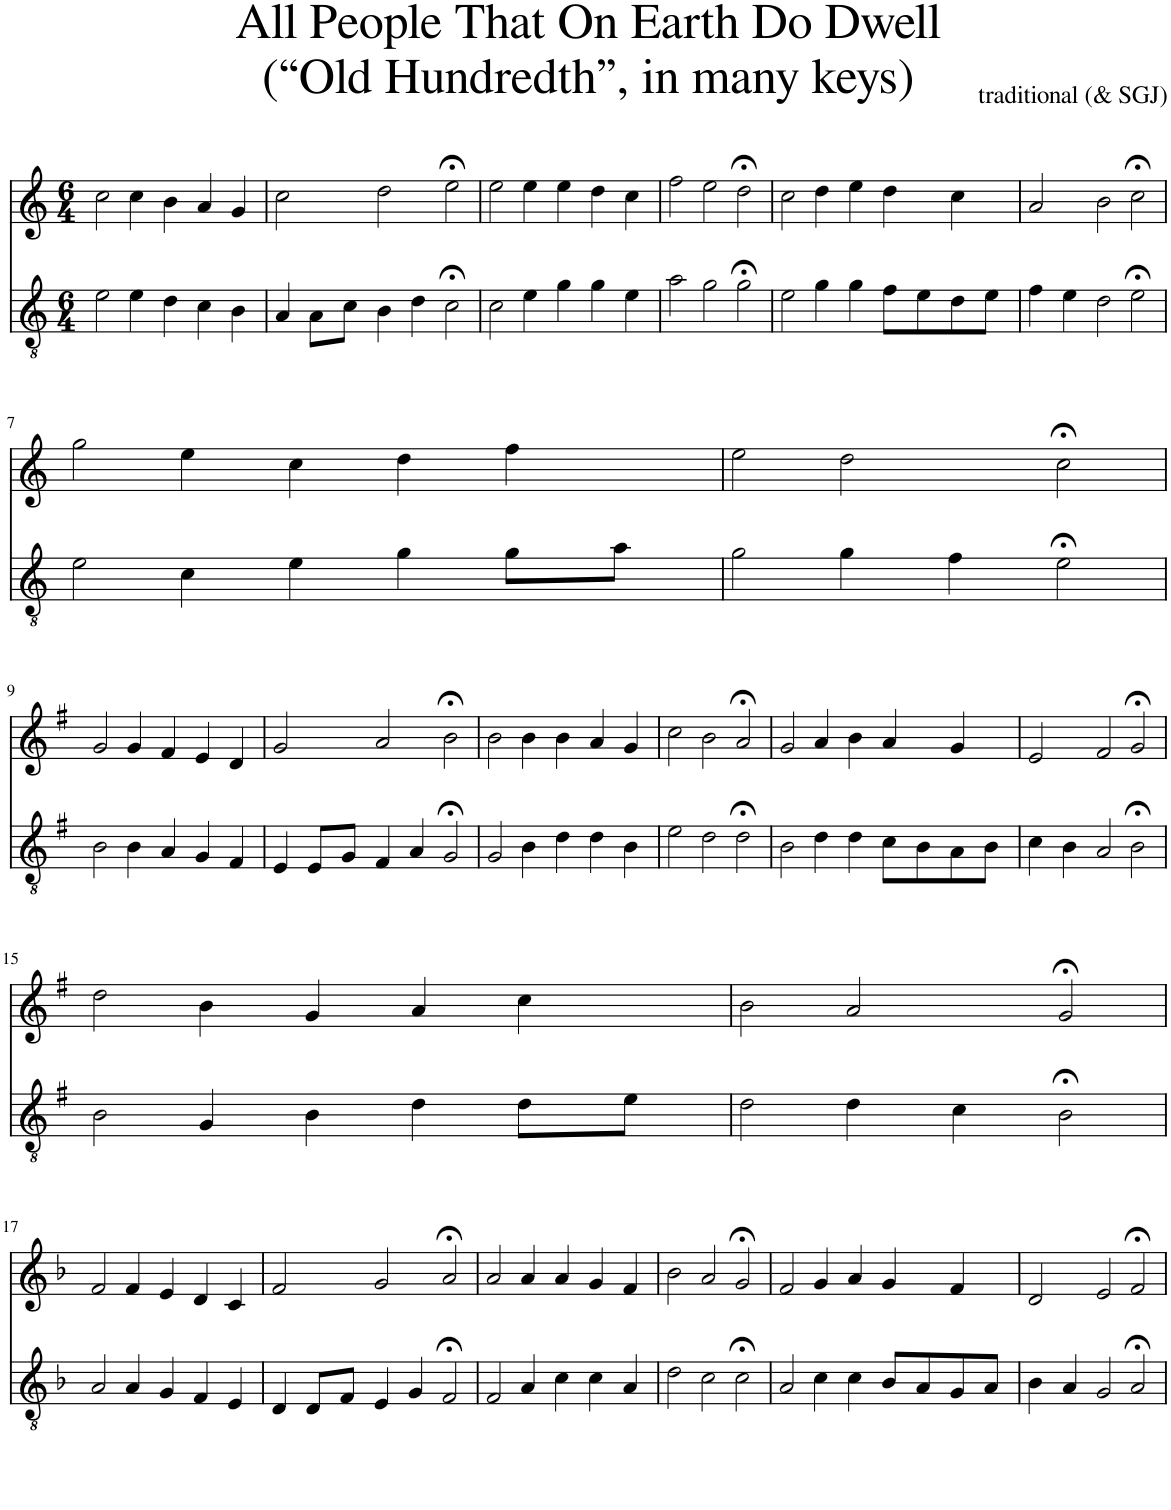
**kern	**kern
*part1	*part1
*staff2	*staff1
*I"Piano	*
*I'Pno.	*
*clefGv2	*clefG2
*k[]	*k[]
*M6/4	*M6/4
=1	=1
2e\	2cc\
4e\	4cc\
4d\	4b\
4c\	4a/
4B\	4g/
=2	=2
4A/	2cc\
8A\L	.
8c\J	.
4B\	2dd\
4d\	.
2c;<\	2ee;<\
=3	=3
2c\	2ee\
4e\	4ee\
4g\	4ee\
4g\	4dd\
4e\	4cc\
=4	=4
2a\	2ff\
2g\	2ee\
2g;<\	2dd;<\
=5	=5
2e\	2cc\
4g\	4dd\
4g\	4ee\
8f\L	4dd\
8e\	.
8d\	4cc\
8e\J	.
=6	=6
4f\	2a/
4e\	.
2d\	2b\
2e;<\	2cc;<\
!!LO:LB:g=z
=7	=7
2e\	2gg\
4c\	4ee\
4e\	4cc\
4g\	4dd\
8g\L	4ff\
8a\J	.
=8	=8
2g\	2ee\
4g\	2dd\
4f\	.
2e;<\	2cc;<\
!!LO:LB:g=z
=9	=9
*k[f#]	*k[f#]
2B\	2g/
4B\	4g/
4A/	4f#/
4G/	4e/
4F#/	4d/
=10	=10
4E/	2g/
8E/L	.
8G/J	.
4F#/	2a/
4A/	.
2G;</	2b;<\
=11	=11
2G/	2b\
4B\	4b\
4d\	4b\
4d\	4a/
4B\	4g/
=12	=12
2e\	2cc\
2d\	2b\
2d;<\	2a;</
=13	=13
2B\	2g/
4d\	4a/
4d\	4b\
8c\L	4a/
8B\	.
8A\	4g/
8B\J	.
=14	=14
4c\	2e/
4B\	.
2A/	2f#/
2B;<\	2g;</
!!LO:LB:g=z
=15	=15
2B\	2dd\
4G/	4b\
4B\	4g/
4d\	4a/
8d\L	4cc\
8e\J	.
=16	=16
2d\	2b\
4d\	2a/
4c\	.
2B;<\	2g;</
!!LO:LB:g=z
=17	=17
*k[b-]	*k[b-]
2A/	2f/
4A/	4f/
4G/	4e/
4F/	4d/
4E/	4c/
=18	=18
4D/	2f/
8D/L	.
8F/J	.
4E/	2g/
4G/	.
2F;</	2a;</
=19	=19
2F/	2a/
4A/	4a/
4c\	4a/
4c\	4g/
4A/	4f/
=20	=20
2d\	2b-\
2c\	2a/
2c;<\	2g;</
=21	=21
2A/	2f/
4c\	4g/
4c\	4a/
8B-/L	4g/
8A/	.
8G/	4f/
8A/J	.
=22	=22
4B-\	2d/
4A/	.
2G/	2e/
2A;</	2f;</
=	=
*-	*-
